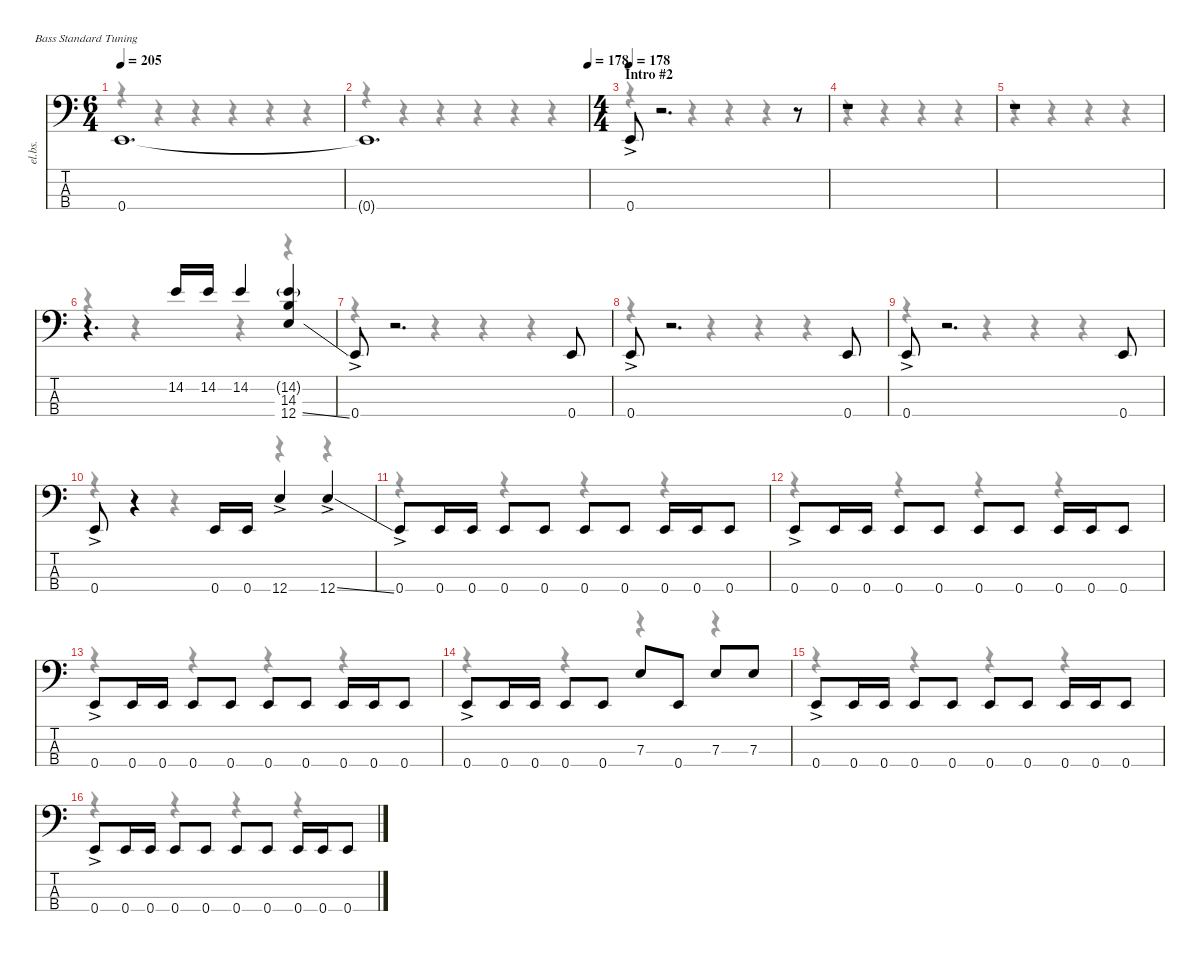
\defaultSystemsLayout 4
\hideDynamics
\bracketExtendMode nobrackets
\otherSystemsTrackNameOrientation horizontal
\track ("Cliff Burton (Bass)" "el.bs.") {instrument electricbassfinger}
\staff {score tabs}
\tuning (G2 D2 A1 E1)
\voice
\ts (6 4)
\tempo 205
\clef f4
\ks c
0.4{t}.1{d dy f beam Up} |
\tempo (178 1)
0.4{t}.1{d beam Up} |
\ts (4 4)
\beaming (8 2 2 2 2)
\section ("" "Intro #2")
\tempo 178
0.4{ac}.8{dy mf beam Up} r.2{d beam Up} r.8{beam Up} |
r.1{beam Up} |
r.1{beam Up} |
r.4{d beam Up} 14.2.16{dy f beam Up} 14.2.16{beam Up} 14.2.4{beam Up} (14.2{g} 14.3 12.4{ss}).4{beam Up} |
0.4{ac}.8{dy mf beam Up} r.2{d beam Up} 0.4.8{dy f beam Up} |
0.4{ac}.8{dy mf beam Up} r.2{d beam Up} 0.4.8{dy f beam Up} |
0.4{ac}.8{dy mf beam Up} r.2{d beam Up} 0.4.8{dy f beam Up} |
0.4{ac}.8{dy mf beam Up} r.4{beam Up} 0.4.16{dy f beam Up} 0.4.16{beam Up} 12.4{ac}.4{dy mf beam Up} 12.4{ss ac}.4{beam Up} |
0.4{ac}.8{beam Up} 0.4.16{dy f beam Up} 0.4.16{beam Up} 0.4.8{beam Up} 0.4.8{beam Up} 0.4.8{beam Up} 0.4.8{beam Up} 0.4.16{beam Up} 0.4.16{beam Up} 0.4.8{beam Up} |
0.4{ac}.8{dy mf beam Up} 0.4.16{dy f beam Up} 0.4.16{beam Up} 0.4.8{beam Up} 0.4.8{beam Up} 0.4.8{beam Up} 0.4.8{beam Up} 0.4.16{beam Up} 0.4.16{beam Up} 0.4.8{beam Up} |
0.4{ac}.8{dy mf beam Up} 0.4.16{dy f beam Up} 0.4.16{beam Up} 0.4.8{beam Up} 0.4.8{beam Up} 0.4.8{beam Up} 0.4.8{beam Up} 0.4.16{beam Up} 0.4.16{beam Up} 0.4.8{beam Up} |
0.4{ac}.8{dy mf beam Up} 0.4.16{dy f beam Up} 0.4.16{beam Up} 0.4.8{beam Up} 0.4.8{beam Up} 7.3.8{beam Up} 0.4.8{beam Up} 7.3.8{beam Up} 7.3.8{beam Up} |
0.4{ac}.8{dy mf beam Up} 0.4.16{dy f beam Up} 0.4.16{beam Up} 0.4.8{beam Up} 0.4.8{beam Up} 0.4.8{beam Up} 0.4.8{beam Up} 0.4.16{beam Up} 0.4.16{beam Up} 0.4.8{beam Up} |
0.4{ac}.8{dy mf beam Up} 0.4.16{dy f beam Up} 0.4.16{beam Up} 0.4.8{beam Up} 0.4.8{beam Up} 0.4.8{beam Up} 0.4.8{beam Up} 0.4.16{beam Up} 0.4.16{beam Up} 0.4.8{beam Up}
\voice
\clef f4
\ottava regular
\simile none
\ks c
r.4{dy mf beam Down} r.4{beam Down} r.4{beam Down} r.4{beam Down} r.4{beam Down} r.4{beam Down} |
r.4{beam Down} r.4{beam Down} r.4{beam Down} r.4{beam Down} r.4{beam Down} r.4{beam Down} |
r.4{beam Down} r.4{beam Down} r.4{beam Down} r.4{beam Down} |
r.4{beam Down} r.4{beam Down} r.4{beam Down} r.4{beam Down} |
r.4{beam Down} r.4{beam Down} r.4{beam Down} r.4{beam Down} |
r.4{beam Down} r.4{beam Down} r.4{beam Down} r.4{beam Down} |
r.4{beam Down} r.4{beam Down} r.4{beam Down} r.4{beam Down} |
r.4{beam Down} r.4{beam Down} r.4{beam Down} r.4{beam Down} |
r.4{beam Down} r.4{beam Down} r.4{beam Down} r.4{beam Down} |
r.4{beam Down} r.4{beam Down} r.4{beam Down} r.4{beam Down} |
r.4{beam Down} r.4{beam Down} r.4{beam Down} r.4{beam Down} |
r.4{beam Down} r.4{beam Down} r.4{beam Down} r.4{beam Down} |
r.4{beam Down} r.4{beam Down} r.4{beam Down} r.4{beam Down} |
r.4{beam Down} r.4{beam Down} r.4{beam Down} r.4{beam Down} |
r.4{beam Down} r.4{beam Down} r.4{beam Down} r.4{beam Down} |
r.4{beam Down} r.4{beam Down} r.4{beam Down} r.4{beam Down}
